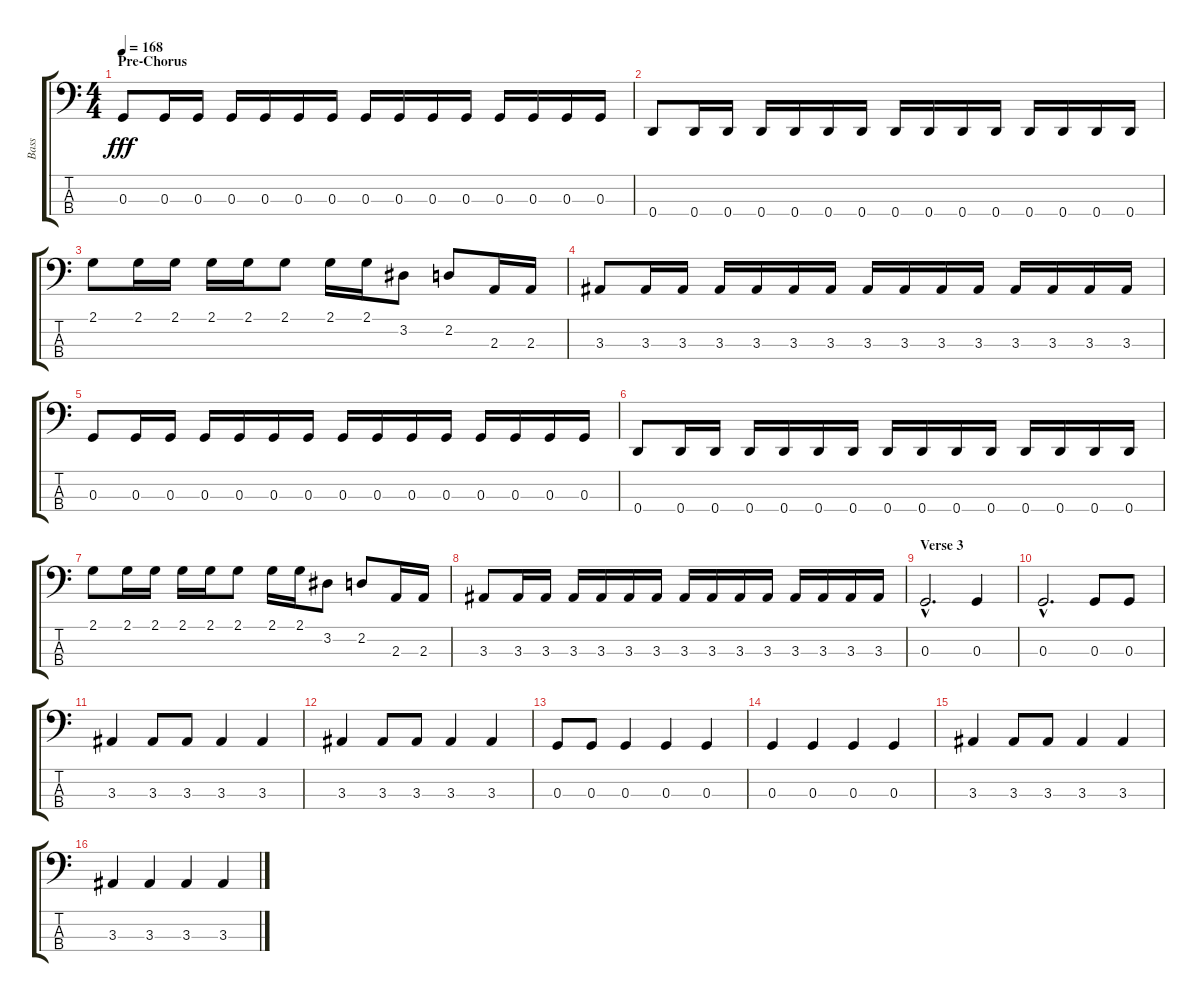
\track ("Bass" "Bass") {instrument electricbassfinger}
\staff {score tabs}
\tuning (F2 C2 G1 D1) {hide}
\ts (4 4)
\section ("" "Pre-Chorus")
\tempo 168
\clef f4
\ks c
0.3.8{dy fff} 0.3.16 0.3.16 0.3.16 0.3.16 0.3.16 0.3.16 0.3.16 0.3.16 0.3.16 0.3.16 0.3.16 0.3.16 0.3.16 0.3.16 |
0.4.8 0.4.16 0.4.16 0.4.16 0.4.16 0.4.16 0.4.16 0.4.16 0.4.16 0.4.16 0.4.16 0.4.16 0.4.16 0.4.16 0.4.16 |
2.1.8 2.1.16 2.1.16 2.1.16 2.1.16 2.1.8 2.1.16 2.1.16 3.2.8 2.2.8 2.3.16 2.3.16 |
3.3.8 3.3.16 3.3.16 3.3.16 3.3.16 3.3.16 3.3.16 3.3.16 3.3.16 3.3.16 3.3.16 3.3.16 3.3.16 3.3.16 3.3.16 |
0.3.8 0.3.16 0.3.16 0.3.16 0.3.16 0.3.16 0.3.16 0.3.16 0.3.16 0.3.16 0.3.16 0.3.16 0.3.16 0.3.16 0.3.16 |
0.4.8 0.4.16 0.4.16 0.4.16 0.4.16 0.4.16 0.4.16 0.4.16 0.4.16 0.4.16 0.4.16 0.4.16 0.4.16 0.4.16 0.4.16 |
2.1.8 2.1.16 2.1.16 2.1.16 2.1.16 2.1.8 2.1.16 2.1.16 3.2.8 2.2.8 2.3.16 2.3.16 |
3.3.8 3.3.16 3.3.16 3.3.16 3.3.16 3.3.16 3.3.16 3.3.16 3.3.16 3.3.16 3.3.16 3.3.16 3.3.16 3.3.16 3.3.16 |
\section ("" "Verse 3")
0.3{hac}.2{d} 0.3.4 |
0.3{hac}.2{d} 0.3.8 0.3.8 |
3.3.4 3.3.8 3.3.8 3.3.4 3.3.4 |
3.3.4 3.3.8 3.3.8 3.3.4 3.3.4 |
0.3.8 0.3.8 0.3.4 0.3.4 0.3.4 |
0.3.4 0.3.4 0.3.4 0.3.4 |
3.3.4 3.3.8 3.3.8 3.3.4 3.3.4 |
3.3.4 3.3.4 3.3.4 3.3.4
